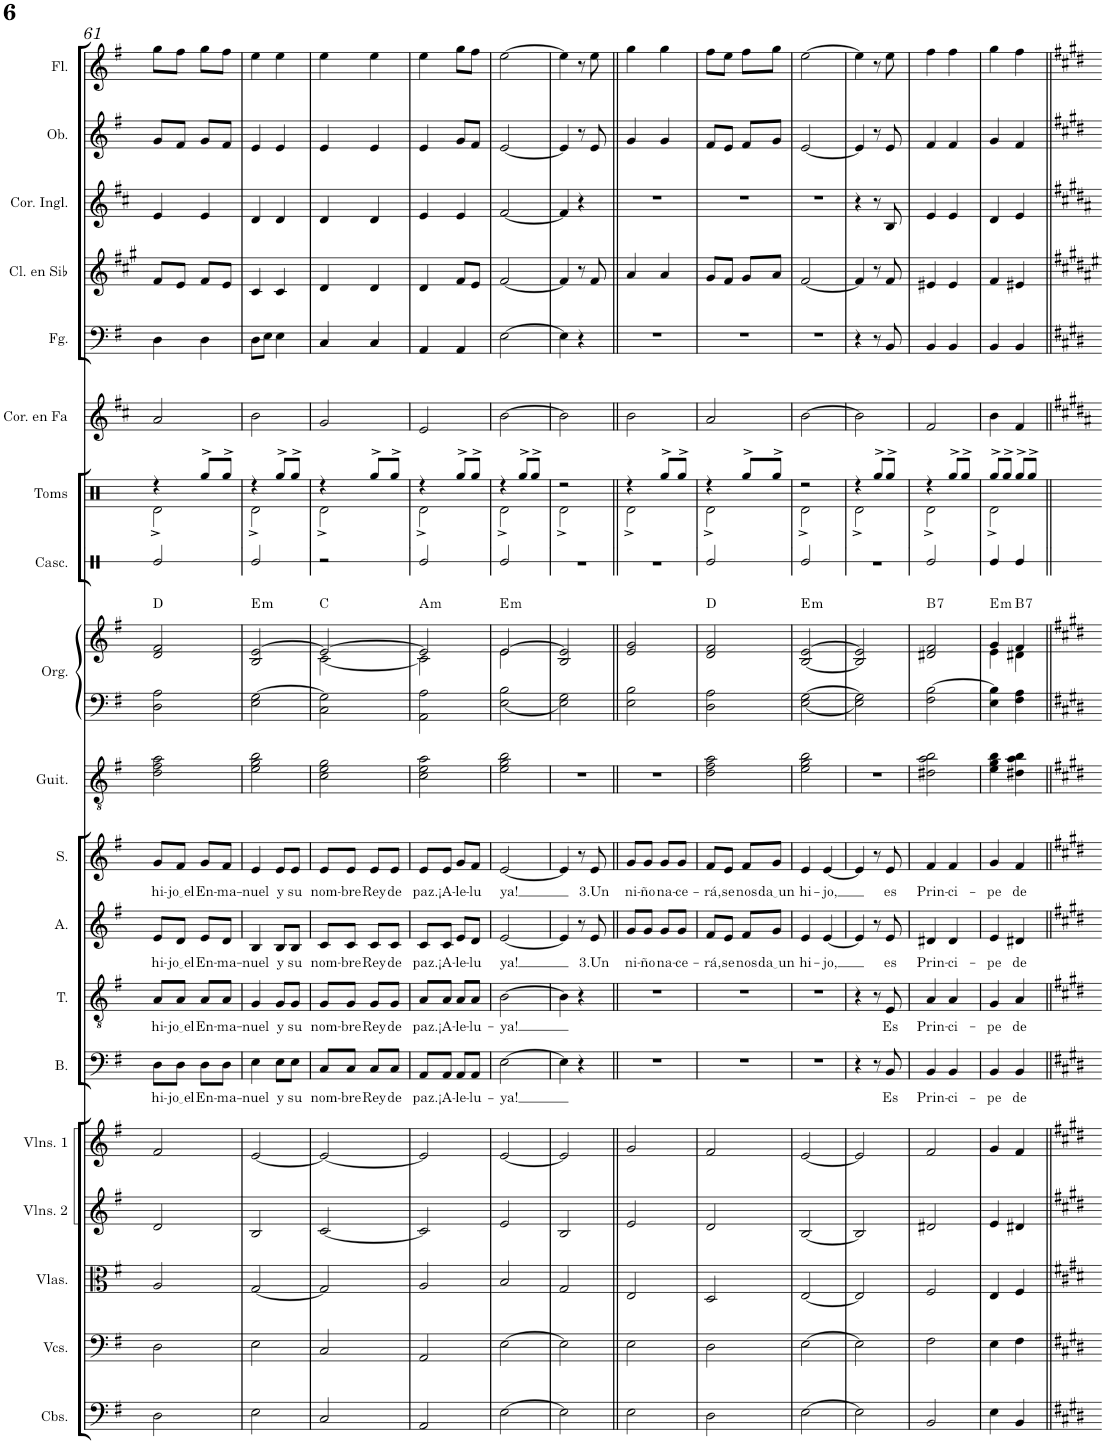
**kern	**kern	**kern	**kern	**kern	**kern	**text	**kern	**text	**kern	**text	**kern	**text	**kern	**kern	**kern	**harte	**kern	**kern	**kern	**kern	**kern	**kern	**kern	**kern
*part19	*part18	*part17	*part16	*part15	*part14	*part14	*part13	*part13	*part12	*part12	*part11	*part11	*part10	*part9	*part9	*part9	*part8	*part7	*part6	*part5	*part4	*part3	*part2	*part1
*staff20	*staff19	*staff18	*staff17	*staff16	*staff15	*staff15	*staff14	*staff14	*staff13	*staff13	*staff12	*staff12	*staff11	*staff10	*staff9	*	*staff8	*staff7	*staff6	*staff5	*staff4	*staff3	*staff2	*staff1
*I"Contrabajos	*I"Violonchelos	*I"Violas	*I"Violines 2	*I"Violines 1	*I"Bajo	*	*I"Tenor	*	*I"Alto	*	*I"Soprano	*	*I"Guitarra acústica	*I"Órgano	*	*	*I"Cascabeles	*I"Toms	*I"Trompa en Fa	*I"Fagot	*I"Clarinete en Sib	*I"Corno inglés	*I"Oboe	*I"Flauta
*I'Cbs.	*I'Vcs.	*I'Vlas.	*I'Vlns. 2	*I'Vlns. 1	*I'B.	*	*I'T.	*	*I'A.	*	*I'S.	*	*I'Guit.	*	*	*	*I'Casc.	*I'Toms	*	*I'Fg.	*I'Cl. en Sib	*I'Cor. Ingl.	*I'Ob.	*I'Fl.
!!LO:PB:g=z
*clefF4	*clefF4	*clefC3	*clefG2	*clefG2	*clefF4	*	*clefGv2	*	*clefG2	*	*clefG2	*	*clefGv2	*clefF4	*clefG2	*	*clefX	*clefX	*clefG2	*clefF4	*clefG2	*clefG2	*clefG2	*clefG2
*Trd7c12	*	*	*	*	*	*	*	*	*	*	*	*	*	*	*	*	*	*	*Trd4c7	*	*Trd1c2	*Trd4c7	*	*
*k[f#]	*k[f#]	*k[f#]	*k[f#]	*k[f#]	*k[f#]	*	*k[f#]	*	*k[f#]	*	*k[f#]	*	*k[f#]	*k[f#]	*k[f#]	*	*k[]	*k[]	*k[f#c#]	*k[f#]	*k[f#c#g#]	*k[f#c#]	*k[f#]	*k[f#]
*M2/4	*M2/4	*M2/4	*M2/4	*M2/4	*M2/4	*	*M2/4	*	*M2/4	*	*M2/4	*	*M2/4	*M2/4	*M2/4	*	*M2/4	*M2/4	*M2/4	*M2/4	*M2/4	*M2/4	*M2/4	*M2/4
=61	=61	=61	=61	=61	=61	=61	=61	=61	=61	=61	=61	=61	=61	=61	=61	=61	=61	=61	=61	=61	=61	=61	=61	=61
!	!	!	!	!	!	!LO:LY:b	!	!LO:LY:b	!	!LO:LY:b	!	!LO:LY:b	!	!	!	!	!	!	!	!	!	!	!	!
*	*	*	*	*	*	*	*	*	*	*	*	*	*	*	*	*	*	*^	*	*	*	*	*	*
2D\	2D\	2A/	2d/	2f#/	8D\L	hi-	8A/L	hi-	8e/L	hi-	8g/L	hi-	2d\ 2f#\ 2a\	2D\ 2A\	2d/ 2f#/	D:maj	2Re/	4r	2Rd^\	2a/	4D\	8f#/L	4e/	8g/L	8gg\L
!	!	!	!	!	!	!LO:LY:b	!	!LO:LY:b	!	!LO:LY:b	!	!LO:LY:b	!	!	!	!	!	!	!	!	!	!	!	!	!
.	.	.	.	.	8D\J	jo el	8A/J	jo el	8d/J	jo el	8f#/J	jo el	.	.	.	.	.	.	.	.	.	8e/J	.	8f#/J	8ff#\J
!	!	!	!	!	!	!LO:LY:b	!	!LO:LY:b	!	!LO:LY:b	!	!LO:LY:b	!	!	!	!	!	!	!	!	!	!	!	!	!
.	.	.	.	.	8D\L	En-	8A/L	En-	8e/L	En-	8g/L	En-	.	.	.	.	.	8Rgg^/L	.	.	4D\	8f#/L	4e/	8g/L	8gg\L
!	!	!	!	!	!	!LO:LY:b	!	!LO:LY:b	!	!LO:LY:b	!	!LO:LY:b	!	!	!	!	!	!	!	!	!	!	!	!	!
.	.	.	.	.	8D\J	-ma-	8A/J	-ma-	8d/J	-ma-	8f#/J	-ma-	.	.	.	.	.	8Rgg^/J	.	.	.	8e/J	.	8f#/J	8ff#\J
=62	=62	=62	=62	=62	=62	=62	=62	=62	=62	=62	=62	=62	=62	=62	=62	=62	=62	=62	=62	=62	=62	=62	=62	=62	=62
!	!	!	!	!	!	!LO:LY:b	!	!LO:LY:b	!	!LO:LY:b	!	!LO:LY:b	!	!	!	!LO:H:kt=m	!	!	!	!	!	!	!	!	!
2E\	2E\	[2G/	2B/	[2e/	4E\	-nuel	4G/	-nuel	4B/	-nuel	4e/	-nuel	2e\ 2g\ 2b\	2E\ [2G\	2B/ [2e/	E:min	2Re/	4r	2Rd^\	2b\	8D\L	4c#/	4d/	4e/	4ee\
.	.	.	.	.	.	.	.	.	.	.	.	.	.	.	.	.	.	.	.	.	8E\J	.	.	.	.
!	!	!	!	!	!	!LO:LY:b	!	!LO:LY:b	!	!LO:LY:b	!	!LO:LY:b	!	!	!	!	!	!	!	!	!	!	!	!	!
.	.	.	.	.	8E\L	y	8G/L	y	8B/L	y	8e/L	y	.	.	.	.	.	8Rgg^/L	.	.	4E\	4c#/	4d/	4e/	4ee\
!	!	!	!	!	!	!LO:LY:b	!	!LO:LY:b	!	!LO:LY:b	!	!LO:LY:b	!	!	!	!	!	!	!	!	!	!	!	!	!
.	.	.	.	.	8E\J	su	8G/J	su	8B/J	su	8e/J	su	.	.	.	.	.	8Rgg^/J	.	.	.	.	.	.	.
=63	=63	=63	=63	=63	=63	=63	=63	=63	=63	=63	=63	=63	=63	=63	=63	=63	=63	=63	=63	=63	=63	=63	=63	=63	=63
!	!	!	!	!	!	!LO:LY:b	!	!LO:LY:b	!	!LO:LY:b	!	!LO:LY:b	!	!	!	!	!	!	!	!	!	!	!	!	!
*	*	*	*	*	*	*	*	*	*	*	*	*	*	*	*^	*	*	*	*	*	*	*	*	*	*
2C/	2C/	2G/]	[2c/	2e/_	8C/L	nom-	8G/L	nom-	8c/L	nom-	8e/L	nom-	2c\ 2e\ 2g\	2C\ 2G\]	2e/_	[2c\	C:maj	2r	4r	2Rd^\	2g/	4C/	4d/	4d/	4e/	4ee\
!	!	!	!	!	!	!LO:LY:b	!	!LO:LY:b	!	!LO:LY:b	!	!LO:LY:b	!	!	!	!	!	!	!	!	!	!	!	!	!	!
.	.	.	.	.	8C/J	-bre	8G/J	-bre	8c/J	-bre	8e/J	-bre	.	.	.	.	.	.	.	.	.	.	.	.	.	.
!	!	!	!	!	!	!LO:LY:b	!	!LO:LY:b	!	!LO:LY:b	!	!LO:LY:b	!	!	!	!	!	!	!	!	!	!	!	!	!	!
.	.	.	.	.	8C/L	Rey	8G/L	Rey	8c/L	Rey	8e/L	Rey	.	.	.	.	.	.	8Rgg^/L	.	.	4C/	4d/	4d/	4e/	4ee\
!	!	!	!	!	!	!LO:LY:b	!	!LO:LY:b	!	!LO:LY:b	!	!LO:LY:b	!	!	!	!	!	!	!	!	!	!	!	!	!	!
.	.	.	.	.	8C/J	de	8G/J	de	8c/J	de	8e/J	de	.	.	.	.	.	.	8Rgg^/J	.	.	.	.	.	.	.
=64	=64	=64	=64	=64	=64	=64	=64	=64	=64	=64	=64	=64	=64	=64	=64	=64	=64	=64	=64	=64	=64	=64	=64	=64	=64	=64
!	!	!	!	!	!	!LO:LY:b	!	!LO:LY:b	!	!LO:LY:b	!	!LO:LY:b	!	!	!	!	!LO:H:kt=m	!	!	!	!	!	!	!	!	!
2AA/	2AA/	2A/	2c/]	2e/]	8AA/L	paz.	8A/L	paz.	8c/L	paz.	8e/L	paz.	2c\ 2e\ 2a\	2AA\ 2A\	2e/]	2c\]	A:min	2Re/	4r	2Rd^\	2e/	4AA/	4d/	4e/	4e/	4ee\
!	!	!	!	!	!	!LO:LY:b	!	!LO:LY:b	!	!LO:LY:b	!	!LO:LY:b	!	!	!	!	!	!	!	!	!	!	!	!	!	!
.	.	.	.	.	8AA/J	¡A-	8A/J	¡A-	8c/J	¡A-	8e/J	¡A-	.	.	.	.	.	.	.	.	.	.	.	.	.	.
!	!	!	!	!	!	!LO:LY:b	!	!LO:LY:b	!	!LO:LY:b	!	!LO:LY:b	!	!	!	!	!	!	!	!	!	!	!	!	!	!
.	.	.	.	.	8AA/L	-le-	8A/L	-le-	8e/L	-le-	8g/L	-le-	.	.	.	.	.	.	8Rgg^/L	.	.	4AA/	8f#/L	4e/	8g/L	8gg\L
!	!	!	!	!	!	!LO:LY:b	!	!LO:LY:b	!	!LO:LY:b	!	!LO:LY:b	!	!	!	!	!	!	!	!	!	!	!	!	!	!
.	.	.	.	.	8AA/J	-lu-	8A/J	-lu-	8d/J	-lu	8f#/J	-lu	.	.	.	.	.	.	8Rgg^/J	.	.	.	8e/J	.	8f#/J	8ff#\J
=65	=65	=65	=65	=65	=65	=65	=65	=65	=65	=65	=65	=65	=65	=65	=65	=65	=65	=65	=65	=65	=65	=65	=65	=65	=65	=65
!	!	!	!	!	!	!LO:LY:b	!	!LO:LY:b	!	!LO:LY:b	!	!LO:LY:b	!	!	!	!	!LO:H:kt=m	!	!	!	!	!	!	!	!	!
[2E\	[2E\	2B/	2e/	[2e/	[2E\	-ya!	[2B\	-ya!	[2e/	-ya!	[2e/	-ya!	2e\ 2g\ 2b\	[2E\ 2B\	[2e/	2e\	E:min	2Re/	4r	2Rd^\	[2b\	[2E\	[2f#/	[2f#/	[2e/	[2ee\
.	.	.	.	.	.	.	.	.	.	.	.	.	.	.	.	.	.	.	8Rgg^/L	.	.	.	.	.	.	.
.	.	.	.	.	.	.	.	.	.	.	.	.	.	.	.	.	.	.	8Rgg^/J	.	.	.	.	.	.	.
*	*	*	*	*	*	*	*	*	*	*	*	*	*	*	*v	*v	*	*	*	*	*	*	*	*	*	*
=66	=66	=66	=66	=66	=66	=66	=66	=66	=66	=66	=66	=66	=66	=66	=66	=66	=66	=66	=66	=66	=66	=66	=66	=66	=66
2E\]	2E\]	2G/	2B/	2e/]	4E\]	.	4B\]	.	4e/]	.	4e/]	.	2r	2E\] 2G\	2B/ 2e/]	.	2r	2r	2Rd^\	2b\]	4E\]	4f#/]	4f#/]	4e/]	4ee\]
.	.	.	.	.	4r	.	4r	.	8r	.	8r	.	.	.	.	.	.	.	.	.	4r	8r	4r	8r	8r
!	!	!	!	!	!	!	!	!	!	!LO:LY:b	!	!LO:LY:b	!	!	!	!	!	!	!	!	!	!	!	!	!
.	.	.	.	.	.	.	.	.	8e/	-3.Un	8e/	-3.Un	.	.	.	.	.	.	.	.	.	8f#/	.	8e/	8ee\
=67||	=67||	=67||	=67||	=67||	=67||	=67||	=67||	=67||	=67||	=67||	=67||	=67||	=67||	=67||	=67||	=67||	=67||	=67||	=67||	=67||	=67||	=67||	=67||	=67||	=67||
!	!	!	!	!	!	!	!	!	!	!LO:LY:b	!	!LO:LY:b	!	!	!	!	!	!	!	!	!	!	!	!	!
2E\	2E\	2E/	2e/	2g/	2r	.	2r	.	8g/L	ni-	8g/L	ni-	2r	2E\ 2B\	2e/ 2g/	.	2r	4r	2Rd^\	2b\	2r	4a/	2r	4g/	4gg\
!	!	!	!	!	!	!	!	!	!	!LO:LY:b	!	!LO:LY:b	!	!	!	!	!	!	!	!	!	!	!	!	!
.	.	.	.	.	.	.	.	.	8g/J	-ño	8g/J	-ño	.	.	.	.	.	.	.	.	.	.	.	.	.
!	!	!	!	!	!	!	!	!	!	!LO:LY:b	!	!LO:LY:b	!	!	!	!	!	!	!	!	!	!	!	!	!
.	.	.	.	.	.	.	.	.	8g/L	na-	8g/L	na-	.	.	.	.	.	8Rgg^/L	.	.	.	4a/	.	4g/	4gg\
!	!	!	!	!	!	!	!	!	!	!LO:LY:b	!	!LO:LY:b	!	!	!	!	!	!	!	!	!	!	!	!	!
.	.	.	.	.	.	.	.	.	8g/J	-ce-	8g/J	-ce-	.	.	.	.	.	8Rgg^/J	.	.	.	.	.	.	.
=68	=68	=68	=68	=68	=68	=68	=68	=68	=68	=68	=68	=68	=68	=68	=68	=68	=68	=68	=68	=68	=68	=68	=68	=68	=68
!	!	!	!	!	!	!	!	!	!	!LO:LY:b	!	!LO:LY:b	!	!	!	!	!	!	!	!	!	!	!	!	!
2D\	2D\	2D/	2d/	2f#/	2r	.	2r	.	8f#/L	-rá,	8f#/L	-rá,	2d\ 2f#\ 2a\	2D\ 2A\	2d/ 2f#/	D:maj	2Re/	4r	2Rd^\	2a/	2r	8g#/L	2r	8f#/L	8ff#\L
!	!	!	!	!	!	!	!	!	!	!LO:LY:b	!	!LO:LY:b	!	!	!	!	!	!	!	!	!	!	!	!	!
.	.	.	.	.	.	.	.	.	8e/J	se	8e/J	se	.	.	.	.	.	.	.	.	.	8f#/J	.	8e/J	8ee\J
!	!	!	!	!	!	!	!	!	!	!LO:LY:b	!	!LO:LY:b	!	!	!	!	!	!	!	!	!	!	!	!	!
.	.	.	.	.	.	.	.	.	8f#/L	nos	8f#/L	nos	.	.	.	.	.	8Rgg^/L	.	.	.	8g#/L	.	8f#/L	8ff#\L
!	!	!	!	!	!	!	!	!	!	!LO:LY:b	!	!LO:LY:b	!	!	!	!	!	!	!	!	!	!	!	!	!
.	.	.	.	.	.	.	.	.	8g/J	da un	8g/J	da un	.	.	.	.	.	8Rgg^/J	.	.	.	8a/J	.	8g/J	8gg\J
=69	=69	=69	=69	=69	=69	=69	=69	=69	=69	=69	=69	=69	=69	=69	=69	=69	=69	=69	=69	=69	=69	=69	=69	=69	=69
!	!	!	!	!	!	!	!	!	!	!LO:LY:b	!	!LO:LY:b	!	!	!	!LO:H:kt=m	!	!	!	!	!	!	!	!	!
[2E\	[2E\	[2E/	[2B/	[2e/	2r	.	2r	.	4e/	hi-	4e/	hi-	2e\ 2g\ 2b\	[2E\ [2G\	[2B/ [2e/	E:min	2Re/	2r	2Rd^\	[2b\	2r	[2f#/	2r	[2e/	[2ee\
!	!	!	!	!	!	!	!	!	!	!LO:LY:b	!	!LO:LY:b	!	!	!	!	!	!	!	!	!	!	!	!	!
.	.	.	.	.	.	.	.	.	[4e/	-jo,	[4e/	-jo,	.	.	.	.	.	.	.	.	.	.	.	.	.
=70	=70	=70	=70	=70	=70	=70	=70	=70	=70	=70	=70	=70	=70	=70	=70	=70	=70	=70	=70	=70	=70	=70	=70	=70	=70
2E\]	2E\]	2E/]	2B/]	2e/]	4r	.	4r	.	4e/]	.	4e/]	.	2r	2E\] 2G\]	2B/] 2e/]	.	2r	4r	2Rd^\	2b\]	4r	4f#/]	4r	4e/]	4ee\]
.	.	.	.	.	8r	.	8r	.	8r	.	8r	.	.	.	.	.	.	8Rgg^/L	.	.	8r	8r	8r	8r	8r
!	!	!	!	!	!	!LO:LY:b	!	!LO:LY:b	!	!LO:LY:b	!	!LO:LY:b	!	!	!	!	!	!	!	!	!	!	!	!	!
.	.	.	.	.	8BB/	Es	8E/	Es	8e/	es	8e/	es	.	.	.	.	.	8Rgg^/J	.	.	8BB/	8f#/	8B/	8e/	8ee\
=71	=71	=71	=71	=71	=71	=71	=71	=71	=71	=71	=71	=71	=71	=71	=71	=71	=71	=71	=71	=71	=71	=71	=71	=71	=71
!	!	!	!	!	!	!LO:LY:b	!	!LO:LY:b	!	!LO:LY:b	!	!LO:LY:b	!	!	!	!LO:H:kt=7	!	!	!	!	!	!	!	!	!
2BB/	2F#\	2F#/	2d#X/	2f#/	4BB/	Prin-	4A/	Prin-	4d#X/	Prin-	4f#/	Prin-	2d#X\ 2a\ 2b\	2F#\ [2B\	2d#X/ 2f#/	B:7	2Re/	4r	2Rd^\	2f#/	4BB/	4e#X/	4e/	4f#/	4ff#\
!	!	!	!	!	!	!LO:LY:b	!	!LO:LY:b	!	!LO:LY:b	!	!LO:LY:b	!	!	!	!	!	!	!	!	!	!	!	!	!
.	.	.	.	.	4BB/	-ci-	4A/	-ci-	4d#/	-ci-	4f#/	-ci-	.	.	.	.	.	8Rgg^/L	.	.	4BB/	4e#/	4e/	4f#/	4ff#\
.	.	.	.	.	.	.	.	.	.	.	.	.	.	.	.	.	.	8Rgg^/J	.	.	.	.	.	.	.
=72	=72	=72	=72	=72	=72	=72	=72	=72	=72	=72	=72	=72	=72	=72	=72	=72	=72	=72	=72	=72	=72	=72	=72	=72	=72
!	!	!	!	!	!	!LO:LY:b	!	!LO:LY:b	!	!LO:LY:b	!	!LO:LY:b	!	!	!	!LO:H:kt=m	!	!	!	!	!	!	!	!	!
*	*	*	*	*	*	*	*	*	*	*	*	*	*	*	*^	*	*	*	*	*	*	*	*	*	*
4E\	4E\	4E/	4e/	4g/	4BB/	-pe	4G/	-pe	4e/	-pe	4g/	-pe	4e\ 4g\ 4b\	4E\ 4B\]	4g/	4e\	E:min	4Re/	8Rgg^/L	2Rd^\	4b\	4BB/	4f#/	4d/	4g/	4gg\
.	.	.	.	.	.	.	.	.	.	.	.	.	.	.	.	.	.	.	8Rgg^/J	.	.	.	.	.	.	.
!	!	!	!	!	!	!LO:LY:b	!	!LO:LY:b	!	!LO:LY:b	!	!LO:LY:b	!	!	!	!	!LO:H:kt=7	!	!	!	!	!	!	!	!	!
4BB/	4F#\	4F#/	4d#X/	4f#/	4BB/	de	4A/	de	4d#X/	de	4f#/	de	4d#X\ 4a\ 4b\	4F#\ 4A\	4f#/	4d#X\	B:7	4Re/	8Rgg^/L	.	4f#/	4BB/	4e#X/	4e/	4f#/	4ff#\
.	.	.	.	.	.	.	.	.	.	.	.	.	.	.	.	.	.	.	8Rgg^/J	.	.	.	.	.	.	.
*	*	*	*	*	*	*	*	*	*	*	*	*	*	*	*v	*v	*	*	*v	*v	*	*	*	*	*	*
=||	=||	=||	=||	=||	=||	=||	=||	=||	=||	=||	=||	=||	=||	=||	=||	=||	=||	=||	=||	=||	=||	=||	=||	=||
*-	*-	*-	*-	*-	*-	*-	*-	*-	*-	*-	*-	*-	*-	*-	*-	*-	*-	*-	*-	*-	*-	*-	*-	*-
